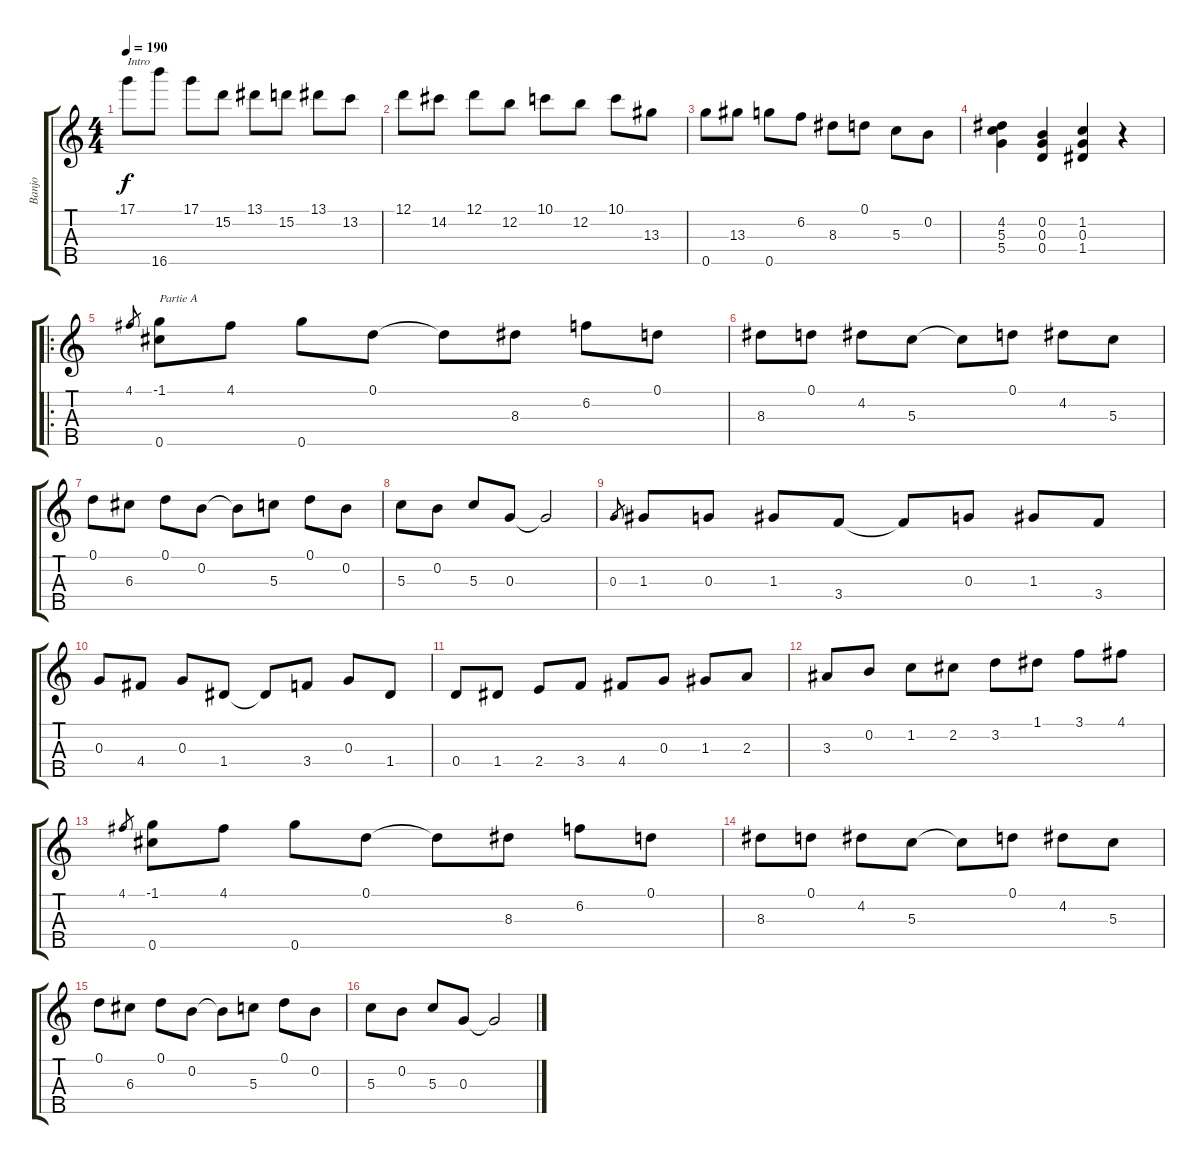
\track ("Banjo" "Banjo") {instrument banjo}
\staff {score tabs}
\tuning (D4 B3 G3 D3 G4) {hide}
\displaytranspose 12
\ts (4 4)
\tempo 190
\clef g2
\ks c
17.1.8{txt "Intro" dy f instrument banjo} 16.5.8 17.1.8 15.2.8 13.1.8 15.2.8 13.1.8 13.2.8 |
12.1.8 14.2.8 12.1.8 12.2.8 10.1.8 12.2.8 10.1.8 13.3.8 |
0.5.8 13.3.8 0.5.8 6.2.8 8.3.8 0.1.8 5.3.8 0.2.8 |
(4.2 5.3 5.4).4 (0.2 0.3 0.4).4 (1.2 0.3 1.4).4 r.4 |
\ro
4.1.8{gr} (-1.1 0.5).8{txt "Partie A"} 4.1.8 0.5.8 0.1.8 0.1{t}.8 8.3.8 6.2.8 0.1.8 |
8.3.8 0.1.8 4.2.8 5.3.8 5.3{t}.8 0.1.8 4.2.8 5.3.8 |
0.1.8 6.3.8 0.1.8 0.2.8 0.2{t}.8 5.3.8 0.1.8 0.2.8 |
5.3.8 0.2.8 5.3.8 0.3.8 0.3{t}.2 |
0.3.8{gr} 1.3.8 0.3.8 1.3.8 3.4.8 3.4{t}.8 0.3.8 1.3.8 3.4.8 |
0.3.8 4.4.8 0.3.8 1.4.8 1.4{t}.8 3.4.8 0.3.8 1.4.8 |
0.4.8 1.4.8 2.4.8 3.4.8 4.4.8 0.3.8 1.3.8 2.3.8 |
3.3.8 0.2.8 1.2.8 2.2.8 3.2.8 1.1.8 3.1.8 4.1.8 |
4.1.8{gr} (-1.1 0.5).8 4.1.8 0.5.8 0.1.8 0.1{t}.8 8.3.8 6.2.8 0.1.8 |
8.3.8 0.1.8 4.2.8 5.3.8 5.3{t}.8 0.1.8 4.2.8 5.3.8 |
0.1.8 6.3.8 0.1.8 0.2.8 0.2{t}.8 5.3.8 0.1.8 0.2.8 |
5.3.8 0.2.8 5.3.8 0.3.8 0.3{t}.2
